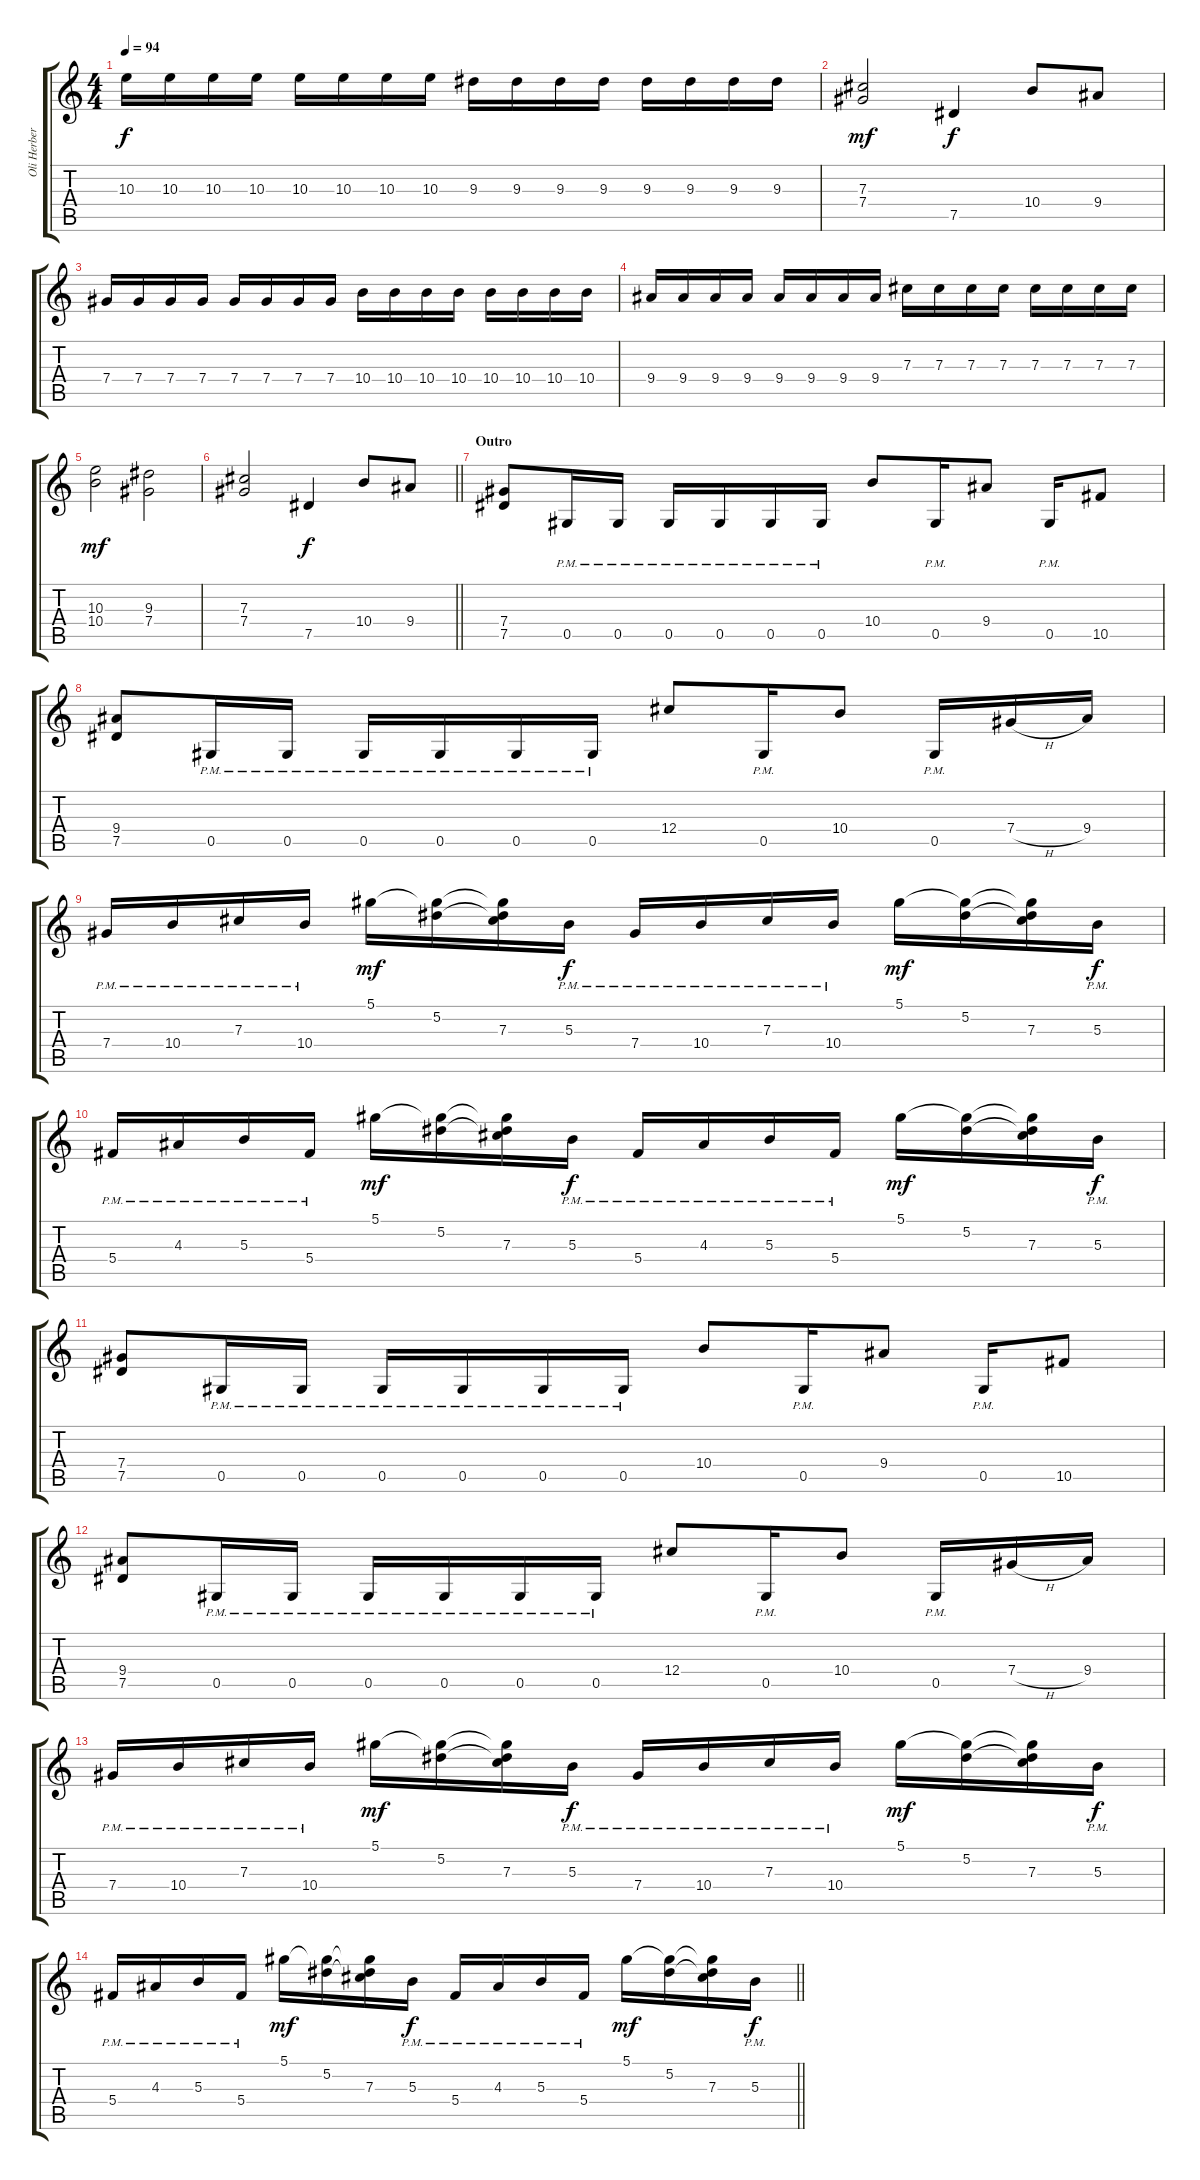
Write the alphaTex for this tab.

\track ("Oli Herbert" "Oli Herber") {instrument distortionguitar}
\staff {score tabs}
\tuning (Eb4 Bb3 Gb3 Db3 Ab2 Db2) {hide}
\ts (4 4)
\tempo 94
\clef g2
\ks c
10.3.16{dy f} 10.3.16 10.3.16 10.3.16 10.3.16 10.3.16 10.3.16 10.3.16 9.3.16 9.3.16 9.3.16 9.3.16 9.3.16 9.3.16 9.3.16 9.3.16 |
(7.3 7.4).2{dy mf} 7.5.4{dy f} 10.4.8 9.4.8 |
7.4.16 7.4.16 7.4.16 7.4.16 7.4.16 7.4.16 7.4.16 7.4.16 10.4.16 10.4.16 10.4.16 10.4.16 10.4.16 10.4.16 10.4.16 10.4.16 |
9.4.16 9.4.16 9.4.16 9.4.16 9.4.16 9.4.16 9.4.16 9.4.16 7.3.16 7.3.16 7.3.16 7.3.16 7.3.16 7.3.16 7.3.16 7.3.16 |
(10.3 10.4).2{dy mf} (9.3 7.4).2 |
\barLineRight lightlight
(7.3 7.4).2 7.5.4{dy f} 10.4.8 9.4.8 |
\section ("" "Outro")
(7.4 7.5).8 0.5{pm}.16 0.5{pm}.16 0.5{pm}.16 0.5{pm}.16 0.5{pm}.16 0.5{pm}.16 10.4.8 0.5{pm}.16 9.4.8 0.5{pm}.16 10.5.8 |
(9.4 7.5).8 0.5{pm}.16 0.5{pm}.16 0.5{pm}.16 0.5{pm}.16 0.5{pm}.16 0.5{pm}.16 12.4.8 0.5{pm}.16 10.4.8 0.5{pm}.16 7.4{h}.16 9.4.16 |
7.4{pm}.16 10.4{pm}.16 7.3{pm}.16 10.4{pm}.16 5.1.16{dy mf} (5.1{t} 5.2).16 (5.1{t} 5.2{t} 7.3).16 5.3{pm}.16{dy f} 7.4{pm}.16 10.4{pm}.16 7.3{pm}.16 10.4{pm}.16 5.1.16{dy mf} (5.1{t} 5.2).16 (5.1{t} 5.2{t} 7.3).16 5.3{pm}.16{dy f} |
5.4{pm}.16 4.3{pm}.16 5.3{pm}.16 5.4{pm}.16 5.1.16{dy mf} (5.1{t} 5.2).16 (5.1{t} 5.2{t} 7.3).16 5.3{pm}.16{dy f} 5.4{pm}.16 4.3{pm}.16 5.3{pm}.16 5.4{pm}.16 5.1.16{dy mf} (5.1{t} 5.2).16 (5.1{t} 5.2{t} 7.3).16 5.3{pm}.16{dy f} |
(7.4 7.5).8 0.5{pm}.16 0.5{pm}.16 0.5{pm}.16 0.5{pm}.16 0.5{pm}.16 0.5{pm}.16 10.4.8 0.5{pm}.16 9.4.8 0.5{pm}.16 10.5.8 |
(9.4 7.5).8 0.5{pm}.16 0.5{pm}.16 0.5{pm}.16 0.5{pm}.16 0.5{pm}.16 0.5{pm}.16 12.4.8 0.5{pm}.16 10.4.8 0.5{pm}.16 7.4{h}.16 9.4.16 |
7.4{pm}.16 10.4{pm}.16 7.3{pm}.16 10.4{pm}.16 5.1.16{dy mf} (5.1{t} 5.2).16 (5.1{t} 5.2{t} 7.3).16 5.3{pm}.16{dy f} 7.4{pm}.16 10.4{pm}.16 7.3{pm}.16 10.4{pm}.16 5.1.16{dy mf} (5.1{t} 5.2).16 (5.1{t} 5.2{t} 7.3).16 5.3{pm}.16{dy f} |
\barLineRight lightlight
5.4{pm}.16 4.3{pm}.16 5.3{pm}.16 5.4{pm}.16 5.1.16{dy mf} (5.1{t} 5.2).16 (5.1{t} 5.2{t} 7.3).16 5.3{pm}.16{dy f} 5.4{pm}.16 4.3{pm}.16 5.3{pm}.16 5.4{pm}.16 5.1.16{dy mf} (5.1{t} 5.2).16 (5.1{t} 5.2{t} 7.3).16 5.3{pm}.16{dy f}
